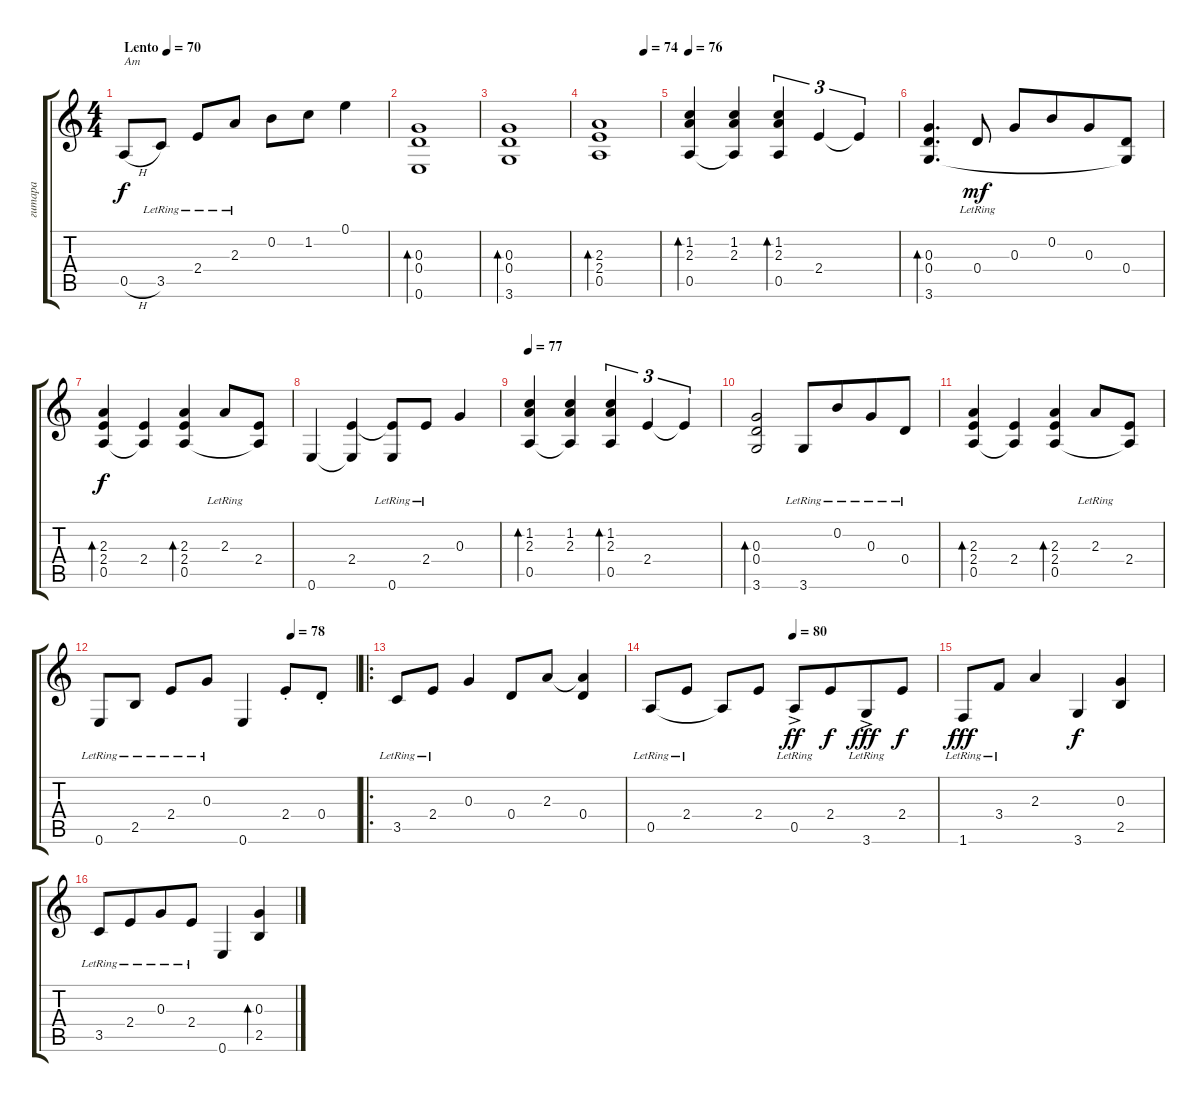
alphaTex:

\track ("гитара" "гитара") {instrument acousticguitarnylon}
\staff {score tabs}
\tuning (E4 B3 G3 D3 A2 E2) {hide}
\ts (4 4)
\tempo (70 "Lento")
\clef g2
\ks aminor
0.5{h}.8{txt "Am" dy f instrument acousticguitarnylon} 3.5{lr}.8 2.4{lr}.8 2.3{lr}.8 0.2.8 1.2.8 0.1.4 |
(0.3 0.4 0.6).1{bd 240} |
(0.3 0.4 3.6).1{bd 240} |
\tempo (74 0.75)
(2.3 2.4 0.5).1{bd 240} |
\tempo 76
(1.2 2.3 0.5).4{bd 120} (1.2 2.3 0.5{t}).4 (1.2 2.3 0.5).4{tu (3 2) bd 120} 2.4.4{tu (3 2)} 2.4{t}.4{tu (3 2)} |
(0.3 0.4 3.6).4{d bd 240} 0.4{lr}.8{dy mf} 0.3.8 0.2.8{beam merge} 0.3.8 (0.4 3.6{t}).8 |
(2.3 2.4 0.5).4{bd 120 dy f} (2.4 0.5{t}).4 (2.3 2.4 0.5).4{bd 120} 2.3{lr}.8 (2.4 0.5{t}).8 |
0.6.4 (2.4 0.6{t}).4 (2.4{t} 0.6{lr}).8 2.4{lr}.8 0.3.4 |
\tempo 77
(1.2 2.3 0.5).4{bd 120} (1.2 2.3 0.5{t}).4 (1.2 2.3 0.5).4{tu (3 2) bd 120} 2.4.4{tu (3 2)} 2.4{t}.4{tu (3 2)} |
(0.3 0.4 3.6).2{bd 120} 3.6{lr}.8 0.2{lr}.8{beam merge} 0.3{lr}.8 0.4{lr}.8 |
(2.3 2.4 0.5).4{bd 120} (2.4 0.5{t}).4 (2.3 2.4 0.5).4{bd 120} 2.3{lr}.8 (2.4 0.5{t}).8 |
\tempo (78 0.75)
0.6{lr}.8 2.5{lr}.8 2.4{lr}.8 0.3{lr}.8 0.6.4 2.4{st}.8 0.4{st}.8 |
\ro
3.5{lr}.8 2.4{lr}.8 0.3.4 0.4.8 2.3.8 (2.3{t} 0.4).4 |
\tempo (80 0.5)
0.5{lr}.8 2.4{lr}.8 0.5{t}.8 2.4.8 0.5{ac lr}.8{dy ff} 2.4.8{dy f beam merge} 3.6{ac lr}.8{dy fff} 2.4.8{dy f} |
1.6{lr}.8{dy fff} 3.4{lr}.8 2.3.4 3.6.4{dy f} (0.3 2.5).4 |
3.5{lr}.8 2.4{lr}.8{beam merge} 0.3{lr}.8 2.4{lr}.8 0.6.4 (0.3 2.5).4{bd 120}
